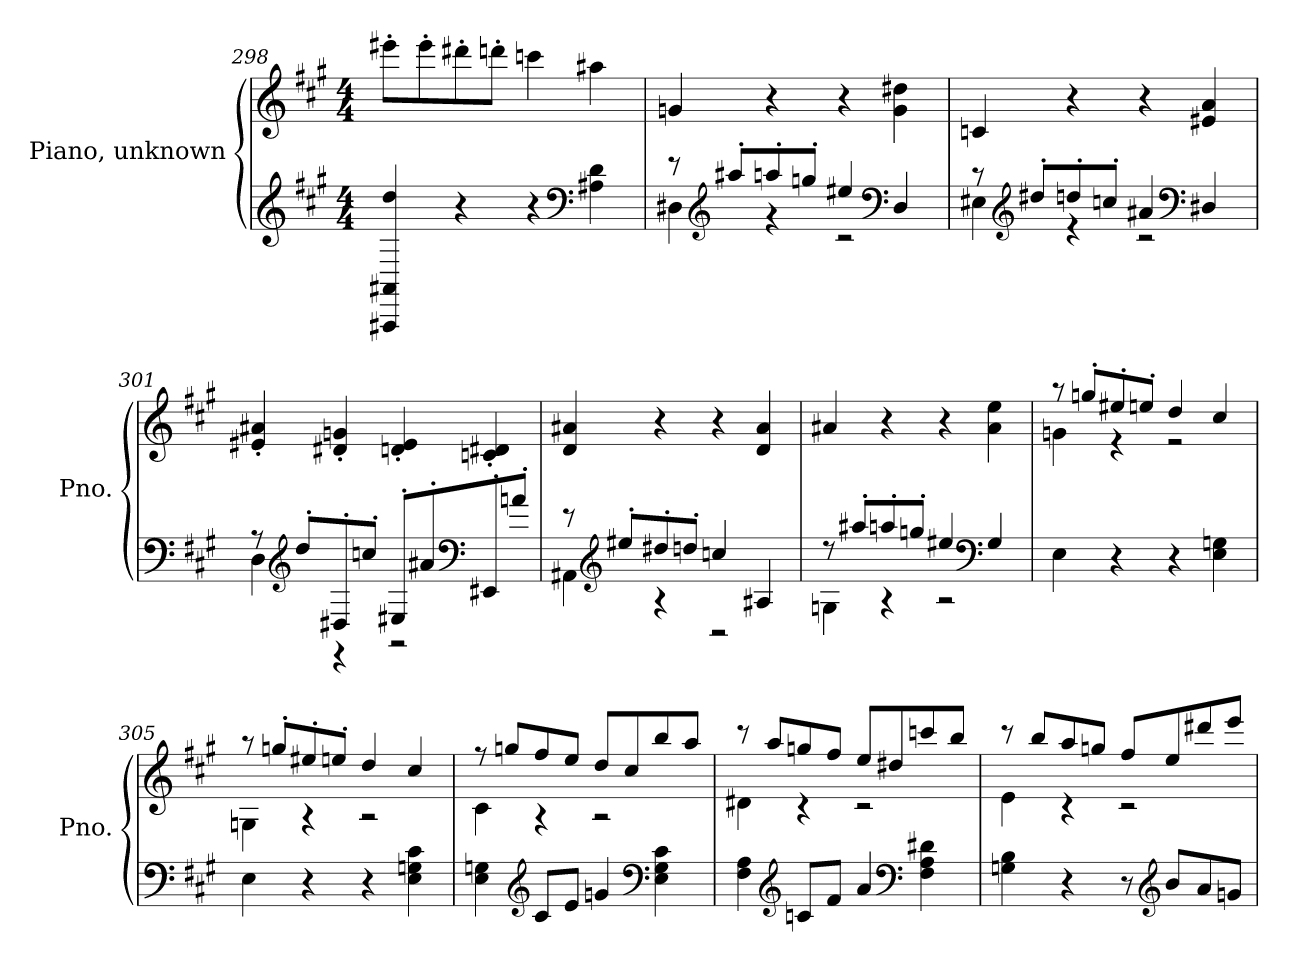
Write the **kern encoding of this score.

**kern	**kern
*part1	*part1
*staff2	*staff1
*I"Piano, unknown	*
*I'Pno.	*
*clefG2	*clefG2
*k[f#c#g#]	*k[f#c#g#]
*M4/4	*M4/4
=298	=298
4AAA#X/ 4AA#X/ 4dd/	8eee#X'\L
.	8eee#'\
4r	8ddd#X'\
.	8dddn'\J
4r	4cccn\
*clefF4	*
4A#X\ 4d\	4aa#X\
!!LO:LB:g=z
=299	=299
*^	*
8r	4D#X\	4gn/
*clefG2	*	*
8aa#X'/L	.	.
8aan'/	4r	4r
8ggn'/J	.	.
4ee#X/	2r	4r
*clefF4	*	*
4D#/	.	4g\ 4dd#X\
=300	=300	=300
8r	4E#X\	4cn/
*clefG2	*	*
8dd#X'/L	.	.
8ddn'/	4r	4r
8ccn'/J	.	.
4a#X/	2r	4r
*clefF4	*	*
4D#X/	.	4e#X/ 4a/
!!LO:PB:g=z
=301	=301	=301
8r	4D\	4e#X/' 4a#X/'
*clefG2	*	*
8dd'/L	.	.
8D#X'/	4r	4d#X/' 4gn/'
8ccn'/J	.	.
8E#X'/L	2r	4dn/' 4e#/'
8a#X'/	.	.
*clefF4	*	*
8EE#X'/	.	4cn/' 4d#X/'
8an'/J	.	.
=302	=302	=302
8r	4AA#X\	4d/ 4a#X/
*clefG2	*	*
8ee#X'/L	.	.
8dd#X'/	4r	4r
8ddn'/J	.	.
4ccn/	2r	4r
4A#X/	.	4d/ 4a#/
=303	=303	=303
8r	4Gn\	4a#X/
8aa#X'/L	.	.
8aan'/	4r	4r
8ggn'/J	.	.
4ee#X/	2r	4r
*clefF4	*	*
4G/	.	4a#\ 4ee\
*v	*v	*
!!LO:LB:g=z
=304	=304
*	*^
4E\	8r	4gn\
.	8ggn'/L	.
4r	8ee#X'/	4r
.	8een'/J	.
4r	4dd/	2r
4E\ 4Gn\	4cc#/	.
=305	=305	=305
4E\	8r	4Gn\
.	8ggn'/L	.
4r	8ee#X'/	4r
.	8een'/J	.
4r	4dd/	2r
4E\ 4Gn\ 4c#\	4cc#/	.
=306	=306	=306
4E\ 4Gn\	8r	4c#\
.	8ggn/L	.
*clefG2	*	*
8c#/L	8ff#/	4r
8e/J	8ee/J	.
4gn/	8dd/L	2r
.	8cc#/	.
*clefF4	*	*
4E\ 4G\ 4c#\	8bb/	.
.	8aa/J	.
!!LO:LB:g=z	!!
=307	=307	=307
4F#\ 4A\	8r	4d#X\
.	8aa/L	.
*clefG2	*	*
8cn/L	8ggn/	4r
8f#/J	8ff#/J	.
4a/	8ee/L	2r
.	8dd#X/	.
*clefF4	*	*
4F#\ 4A\ 4d#X\	8cccn/	.
.	8bb/J	.
=308	=308	=308
4Gn\ 4B\	8r	4e\
.	8bb/L	.
4r	8aa/	4r
.	8ggn/J	.
8r	8ff#/L	2r
*clefG2	*	*
8b/L	8ee/	.
8a/	8ddd#X/	.
8gn/J	8eee/J	.
*	*v	*v
=	=
*-	*-
